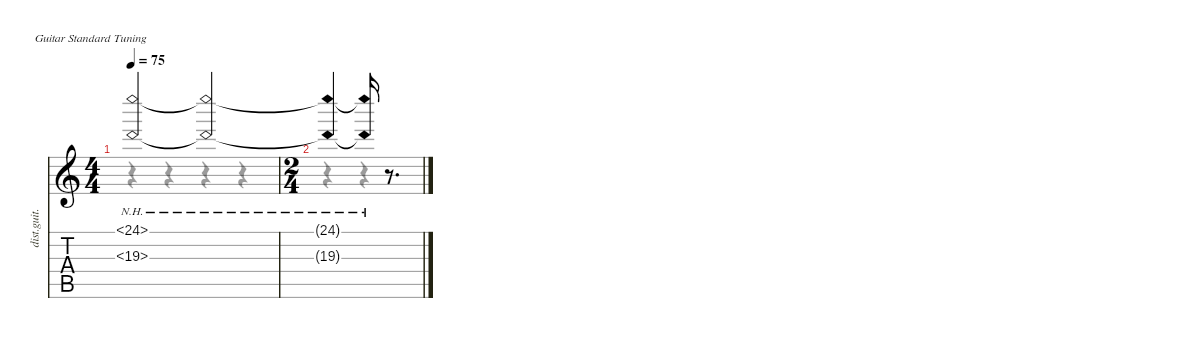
\defaultSystemsLayout 4
\hideDynamics
\bracketExtendMode nobrackets
\otherSystemsTrackNameOrientation horizontal
\track ("Kirk Hammett Harmony" "dist.guit.") {instrument distortionguitar}
\staff {score tabs}
\tuning (E4 B3 G3 D3 A2 E2)
\voice
\ts (4 4)
\tempo 75
\clef g2
\ks c
(24.1{nh t} 19.3{nh t}).2{dy fff beam Up} (24.1{nh t} 19.3{nh t}).2{beam Up} |
\ts (2 4)
\beaming (8 1 1 1 1)
(24.1{nh t} 19.3{nh t}).4{dy f beam Up} (24.1{nh t} 19.3{nh t}).16{beam Up} r.8{d beam Up}
\voice
\clef g2
\ottava regular
\simile none
\ks c
r.4{dy mf beam Down} r.4{beam Down} r.4{beam Down} r.4{beam Down} |
r.4{beam Down} r.4{beam Down}
